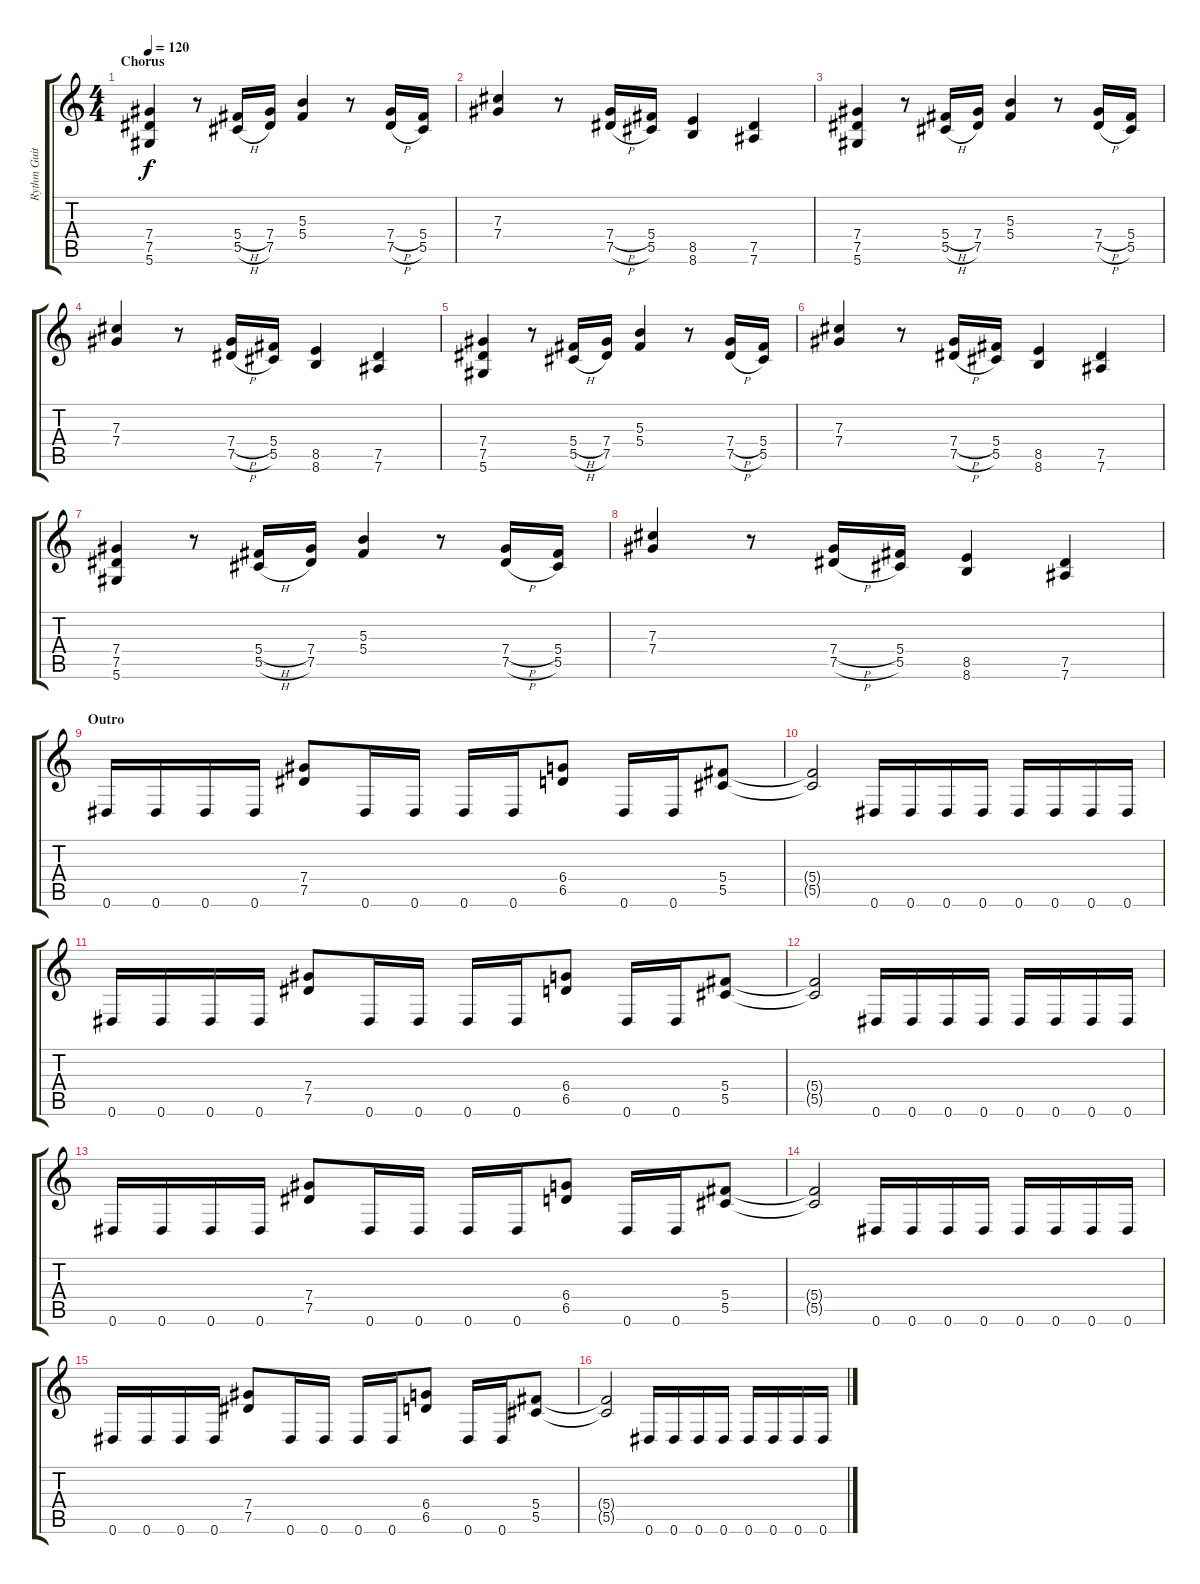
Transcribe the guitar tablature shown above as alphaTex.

\track ("Rythm Guitar (Dave Mustaine)" "Rythm Guit") {instrument distortionguitar}
\staff {score tabs}
\tuning (Eb4 Bb3 Gb3 Db3 Ab2 Eb2) {hide}
\ts (4 4)
\section ("" "Chorus")
\tempo 120
\clef g2
\ks c
(7.4 7.5 5.6).4{dy f} r.8 (5.4{h} 5.5{h}).16 (7.4 7.5).16 (5.3 5.4).4 r.8 (7.4{h} 7.5{h}).16 (5.4 5.5).16 |
(7.3 7.4).4 r.8 (7.4{h} 7.5{h}).16 (5.4 5.5).16 (8.5 8.6).4 (7.5 7.6).4 |
(7.4 7.5 5.6).4 r.8 (5.4{h} 5.5{h}).16 (7.4 7.5).16 (5.3 5.4).4 r.8 (7.4{h} 7.5{h}).16 (5.4 5.5).16 |
(7.3 7.4).4 r.8 (7.4{h} 7.5{h}).16 (5.4 5.5).16 (8.5 8.6).4 (7.5 7.6).4 |
(7.4 7.5 5.6).4 r.8 (5.4{h} 5.5{h}).16 (7.4 7.5).16 (5.3 5.4).4 r.8 (7.4{h} 7.5{h}).16 (5.4 5.5).16 |
(7.3 7.4).4 r.8 (7.4{h} 7.5{h}).16 (5.4 5.5).16 (8.5 8.6).4 (7.5 7.6).4 |
(7.4 7.5 5.6).4 r.8 (5.4{h} 5.5{h}).16 (7.4 7.5).16 (5.3 5.4).4 r.8 (7.4{h} 7.5{h}).16 (5.4 5.5).16 |
(7.3 7.4).4 r.8 (7.4{h} 7.5{h}).16 (5.4 5.5).16 (8.5 8.6).4 (7.5 7.6).4 |
\section ("" "Outro")
0.6.16 0.6.16 0.6.16 0.6.16 (7.4 7.5).8 0.6.16 0.6.16 0.6.16 0.6.16 (6.4 6.5).8 0.6.16 0.6.16 (5.4 5.5).8 |
(5.4{t} 5.5{t}).2 0.6.16 0.6.16 0.6.16 0.6.16 0.6.16 0.6.16 0.6.16 0.6.16 |
0.6.16 0.6.16 0.6.16 0.6.16 (7.4 7.5).8 0.6.16 0.6.16 0.6.16 0.6.16 (6.4 6.5).8 0.6.16 0.6.16 (5.4 5.5).8 |
(5.4{t} 5.5{t}).2 0.6.16 0.6.16 0.6.16 0.6.16 0.6.16 0.6.16 0.6.16 0.6.16 |
0.6.16 0.6.16 0.6.16 0.6.16 (7.4 7.5).8 0.6.16 0.6.16 0.6.16 0.6.16 (6.4 6.5).8 0.6.16 0.6.16 (5.4 5.5).8 |
(5.4{t} 5.5{t}).2 0.6.16 0.6.16 0.6.16 0.6.16 0.6.16 0.6.16 0.6.16 0.6.16 |
0.6.16 0.6.16 0.6.16 0.6.16 (7.4 7.5).8 0.6.16 0.6.16 0.6.16 0.6.16 (6.4 6.5).8 0.6.16 0.6.16 (5.4 5.5).8 |
(5.4{t} 5.5{t}).2 0.6.16 0.6.16 0.6.16 0.6.16 0.6.16 0.6.16 0.6.16 0.6.16
